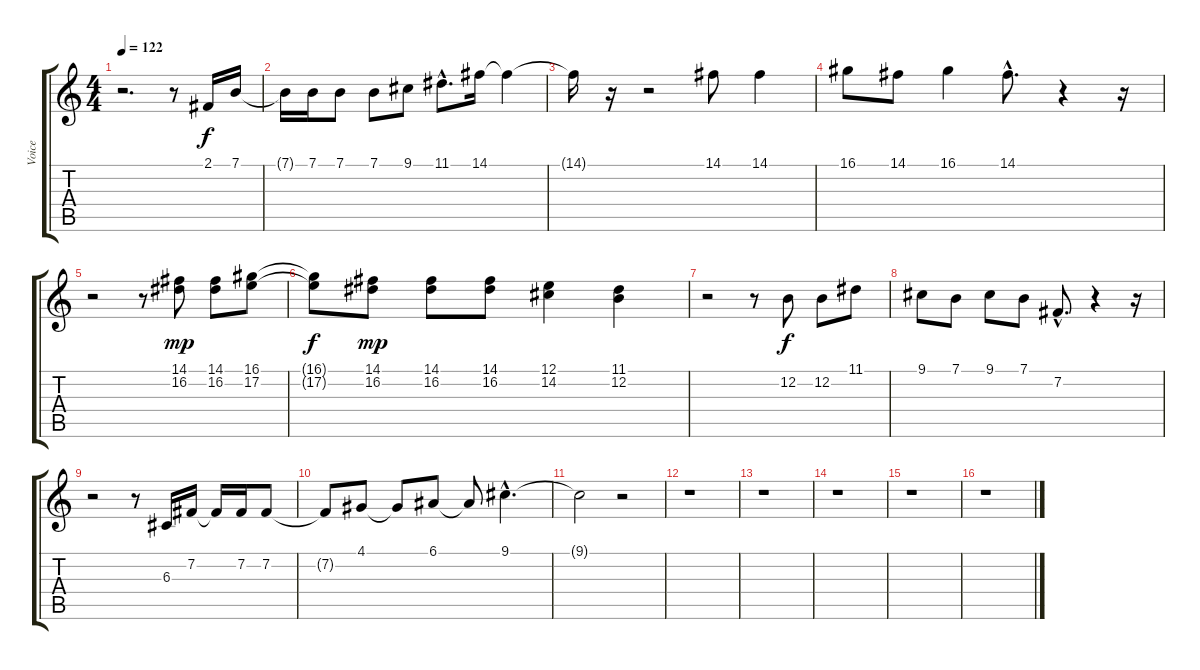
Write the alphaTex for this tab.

\track ("Voice" "Voice") {instrument synthvoice}
\staff {score tabs}
\tuning (E4 B3 G3 D3 A2 E2) {hide}
\ts (4 4)
\tempo 122
\clef g2
\ks c
r.2{d dy f} r.8 2.1.16 7.1.16 |
7.1{t}.16 7.1.16 7.1.8 7.1.8 9.1.8 11.1{hac}.8{d} 14.1.16 14.1{t}.4 |
14.1{t}.16 r.16 r.2 14.1.8 14.1.4 |
16.1.8 14.1.8 16.1.4 14.1{hac}.8{d} r.4 r.16 |
r.2 r.8 (14.1 16.2).8{dy mp} (14.1 16.2).8 (16.1 17.2).8 |
(16.1{t} 17.2{t}).8{dy f} (14.1 16.2).8{dy mp} (14.1 16.2).8 (14.1 16.2).8 (12.1 14.2).4 (11.1 12.2).4 |
r.2 r.8 12.2.8{dy f} 12.2.8 11.1.8 |
9.1.8 7.1.8 9.1.8 7.1.8 7.2{hac}.8{d} r.4 r.16 |
r.2 r.8 6.3.16 7.2.16 7.2{t}.16 7.2.16 7.2.8 |
7.2{t}.8 4.1.8 4.1{t}.8 6.1.8 6.1{t}.8 9.1{hac}.4{d} |
9.1{t}.2 r.2 |
r.1 |
r.1 |
r.1 |
r.1 |
r.1
